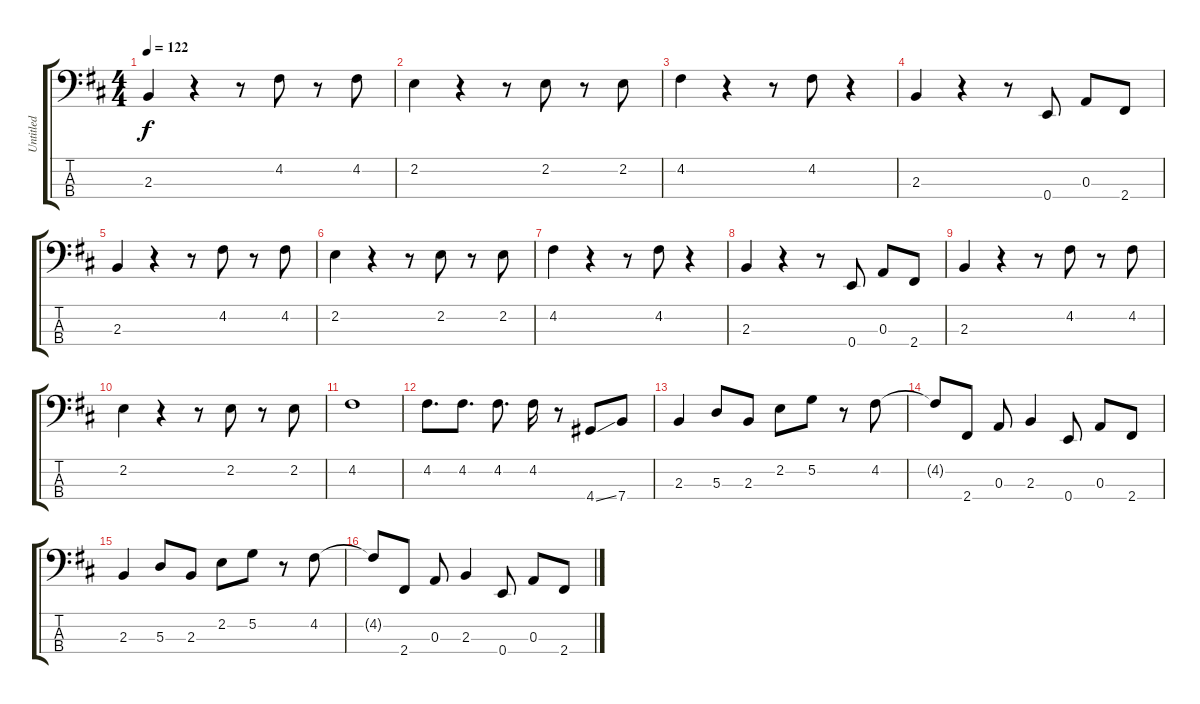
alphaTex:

\track ("Untitled" "Untitled") {instrument electricbassfinger}
\staff {score tabs}
\tuning (G2 D2 A1 E1) {hide}
\ts (4 4)
\tempo 122
\clef f4
\ks d
2.3.4{dy f} r.4 r.8 4.2.8 r.8 4.2.8 |
2.2.4 r.4 r.8 2.2.8 r.8 2.2.8 |
4.2.4 r.4 r.8 4.2.8 r.4 |
2.3.4 r.4 r.8 0.4.8 0.3.8 2.4.8 |
2.3.4 r.4 r.8 4.2.8 r.8 4.2.8 |
2.2.4 r.4 r.8 2.2.8 r.8 2.2.8 |
4.2.4 r.4 r.8 4.2.8 r.4 |
2.3.4 r.4 r.8 0.4.8 0.3.8 2.4.8 |
2.3.4 r.4 r.8 4.2.8 r.8 4.2.8 |
2.2.4 r.4 r.8 2.2.8 r.8 2.2.8 |
4.2.1 |
4.2.8{d} 4.2.8{d} 4.2.8{d} 4.2.16 r.8 4.4{ss}.8 7.4.8 |
2.3.4 5.3.8 2.3.8 2.2.8 5.2.8 r.8 4.2.8 |
4.2{t}.8 2.4.8 0.3.8 2.3.4 0.4.8 0.3.8 2.4.8 |
2.3.4 5.3.8 2.3.8 2.2.8 5.2.8 r.8 4.2.8 |
4.2{t}.8 2.4.8 0.3.8 2.3.4 0.4.8 0.3.8 2.4.8
